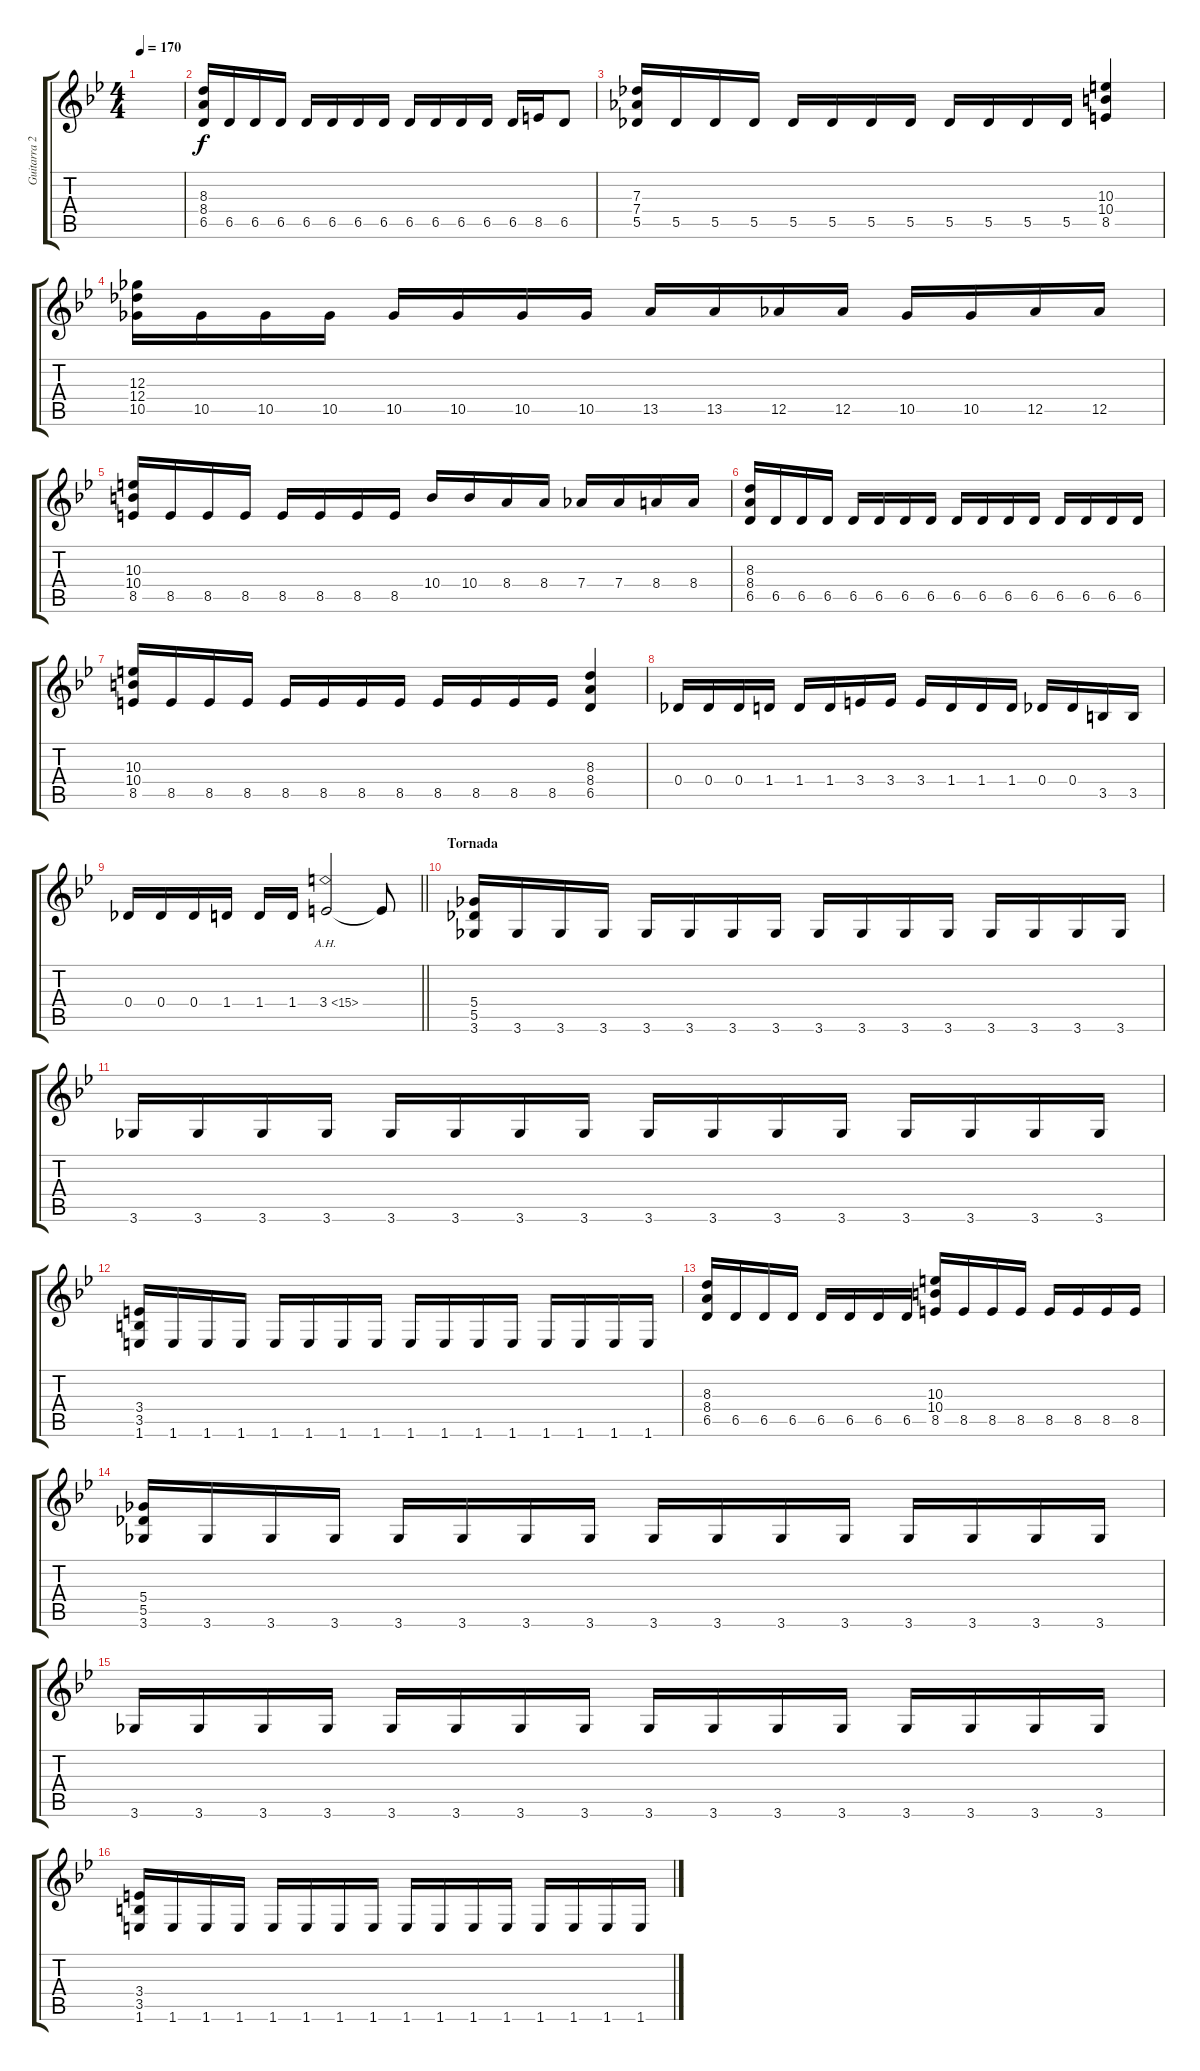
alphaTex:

\track ("Guitarra 2" "Guitarra 2") {instrument overdrivenguitar}
\staff {score tabs}
\tuning (Eb4 Bb3 Gb3 Db3 Ab2 Eb2) {hide}
\ts (4 4)
\tempo 170
\clef g2
\ks gminor
|
(8.3 8.4 6.5).16 6.5.16 6.5.16 6.5.16 6.5.16 6.5.16 6.5.16 6.5.16 6.5.16 6.5.16 6.5.16 6.5.16 6.5.16 8.5.16 6.5.8 |
(7.3 7.4 5.5).16 5.5.16 5.5.16 5.5.16 5.5.16 5.5.16 5.5.16 5.5.16 5.5.16 5.5.16 5.5.16 5.5.16 (10.3 10.4 8.5).4 |
(12.3 12.4 10.5).16 10.5.16 10.5.16 10.5.16 10.5.16 10.5.16 10.5.16 10.5.16 13.5.16 13.5.16 12.5.16 12.5.16 10.5.16 10.5.16 12.5.16 12.5.16 |
(10.3 10.4 8.5).16 8.5.16 8.5.16 8.5.16 8.5.16 8.5.16 8.5.16 8.5.16 10.4.16 10.4.16 8.4.16 8.4.16 7.4.16 7.4.16 8.4.16 8.4.16 |
(8.3 8.4 6.5).16 6.5.16 6.5.16 6.5.16 6.5.16 6.5.16 6.5.16 6.5.16 6.5.16 6.5.16 6.5.16 6.5.16 6.5.16 6.5.16 6.5.16 6.5.16 |
(10.3 10.4 8.5).16 8.5.16 8.5.16 8.5.16 8.5.16 8.5.16 8.5.16 8.5.16 8.5.16 8.5.16 8.5.16 8.5.16 (8.3 8.4 6.5).4 |
0.4.16 0.4.16 0.4.16 1.4.16 1.4.16 1.4.16 3.4.16 3.4.16 3.4.16 1.4.16 1.4.16 1.4.16 0.4.16 0.4.16 3.5.16 3.5.16 |
\barLineRight lightlight
0.4.16 0.4.16 0.4.16 1.4.16 1.4.16 1.4.16 3.4{ah 12}.2 3.4{t}.8 |
\section ("" "Tornada")
(5.4 5.5 3.6).16 3.6.16 3.6.16 3.6.16 3.6.16 3.6.16 3.6.16 3.6.16 3.6.16 3.6.16 3.6.16 3.6.16 3.6.16 3.6.16 3.6.16 3.6.16 |
3.6.16 3.6.16 3.6.16 3.6.16 3.6.16 3.6.16 3.6.16 3.6.16 3.6.16 3.6.16 3.6.16 3.6.16 3.6.16 3.6.16 3.6.16 3.6.16 |
(3.4 3.5 1.6).16 1.6.16 1.6.16 1.6.16 1.6.16 1.6.16 1.6.16 1.6.16 1.6.16 1.6.16 1.6.16 1.6.16 1.6.16 1.6.16 1.6.16 1.6.16 |
(8.3 8.4 6.5).16 6.5.16 6.5.16 6.5.16 6.5.16 6.5.16 6.5.16 6.5.16 (10.3 10.4 8.5).16 8.5.16 8.5.16 8.5.16 8.5.16 8.5.16 8.5.16 8.5.16 |
(5.4 5.5 3.6).16 3.6.16 3.6.16 3.6.16 3.6.16 3.6.16 3.6.16 3.6.16 3.6.16 3.6.16 3.6.16 3.6.16 3.6.16 3.6.16 3.6.16 3.6.16 |
3.6.16 3.6.16 3.6.16 3.6.16 3.6.16 3.6.16 3.6.16 3.6.16 3.6.16 3.6.16 3.6.16 3.6.16 3.6.16 3.6.16 3.6.16 3.6.16 |
(3.4 3.5 1.6).16 1.6.16 1.6.16 1.6.16 1.6.16 1.6.16 1.6.16 1.6.16 1.6.16 1.6.16 1.6.16 1.6.16 1.6.16 1.6.16 1.6.16 1.6.16
